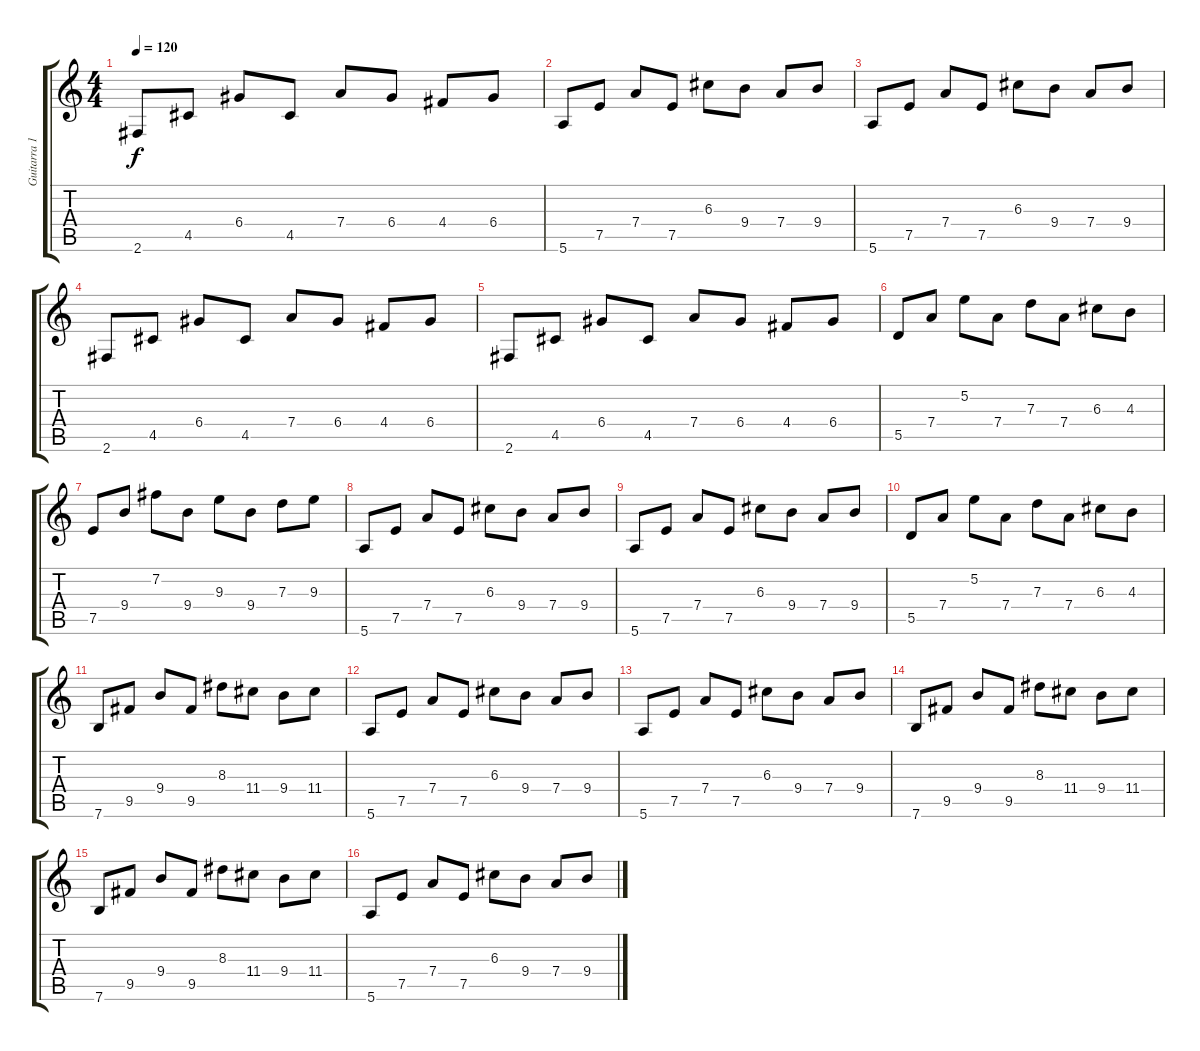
\track ("Guitarra 1" "Guitarra 1") {instrument distortionguitar}
\staff {score tabs}
\tuning (E4 B3 G3 D3 A2 E2) {hide}
\ts (4 4)
\tempo 120
\clef g2
\ks c
2.6.8{dy f} 4.5.8 6.4.8 4.5.8 7.4.8 6.4.8 4.4.8 6.4.8 |
5.6.8 7.5.8 7.4.8 7.5.8 6.3.8 9.4.8 7.4.8 9.4.8 |
5.6.8 7.5.8 7.4.8 7.5.8 6.3.8 9.4.8 7.4.8 9.4.8 |
2.6.8 4.5.8 6.4.8 4.5.8 7.4.8 6.4.8 4.4.8 6.4.8 |
2.6.8 4.5.8 6.4.8 4.5.8 7.4.8 6.4.8 4.4.8 6.4.8 |
5.5.8 7.4.8 5.2.8 7.4.8 7.3.8 7.4.8 6.3.8 4.3.8 |
7.5.8 9.4.8 7.2.8 9.4.8 9.3.8 9.4.8 7.3.8 9.3.8 |
5.6.8 7.5.8 7.4.8 7.5.8 6.3.8 9.4.8 7.4.8 9.4.8 |
5.6.8 7.5.8 7.4.8 7.5.8 6.3.8 9.4.8 7.4.8 9.4.8 |
5.5.8 7.4.8 5.2.8 7.4.8 7.3.8 7.4.8 6.3.8 4.3.8 |
7.6.8 9.5.8 9.4.8 9.5.8 8.3.8 11.4.8 9.4.8 11.4.8 |
5.6.8 7.5.8 7.4.8 7.5.8 6.3.8 9.4.8 7.4.8 9.4.8 |
5.6.8 7.5.8 7.4.8 7.5.8 6.3.8 9.4.8 7.4.8 9.4.8 |
7.6.8 9.5.8 9.4.8 9.5.8 8.3.8 11.4.8 9.4.8 11.4.8 |
7.6.8 9.5.8 9.4.8 9.5.8 8.3.8 11.4.8 9.4.8 11.4.8 |
5.6.8 7.5.8 7.4.8 7.5.8 6.3.8 9.4.8 7.4.8 9.4.8
